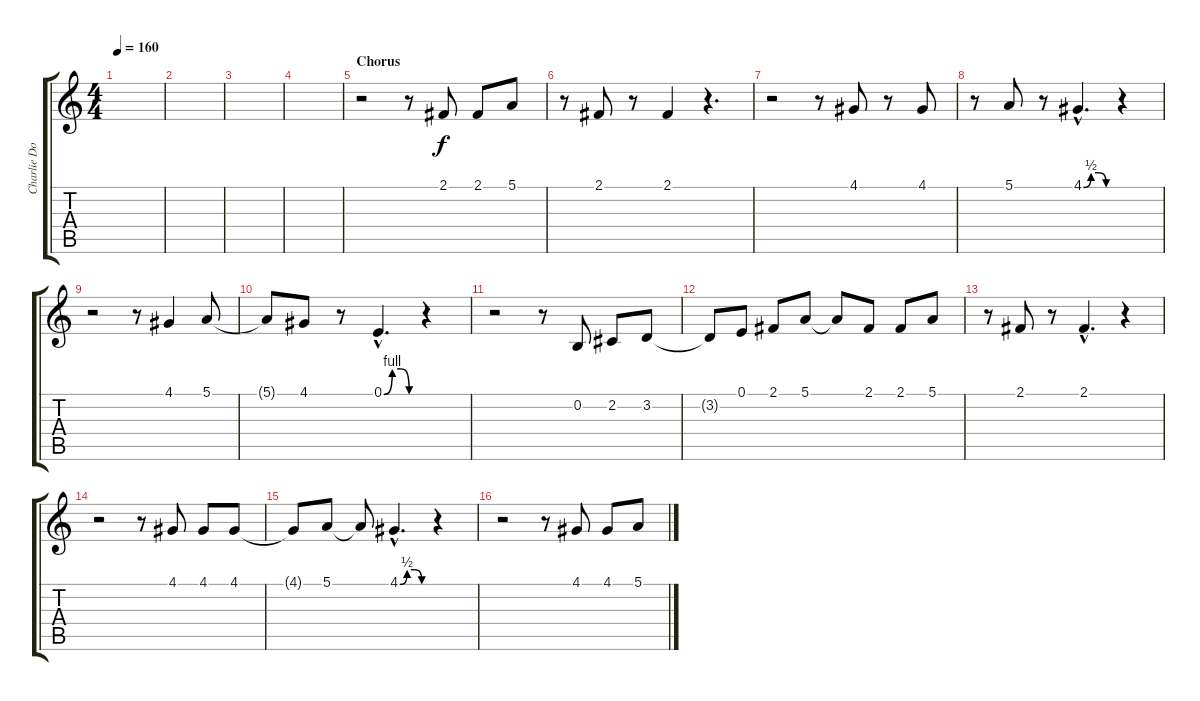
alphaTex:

\track ("Charlie Dominici Lead Vocals" "Charlie Do") {instrument lead6voice}
\staff {score tabs}
\tuning (E4 B3 G3 D3 A2 E2) {hide}
\ts (4 4)
\tempo 160
\clef g2
\ks c
|
|
|
|
\section ("" "Chorus")
r.2 r.8 2.1.8 2.1.8 5.1.8 |
r.8 2.1.8 r.8 2.1.4 r.4{d} |
r.2 r.8 4.1.8 r.8 4.1.8 |
r.8 5.1.8 r.8 4.1{be (custom 0 0 15 2 30 2 45 0 60 0) hac}.4{d} r.4 |
r.2 r.8 4.1.4 5.1.8 |
5.1{t}.8 4.1.8 r.8 0.1{be (custom 0 0 15 4 30 4 45 0 60 0) hac}.4{d} r.4 |
r.2 r.8 0.2.8 2.2.8 3.2.8 |
3.2{t}.8 0.1.8 2.1.8 5.1.8 5.1{t}.8 2.1.8 2.1.8 5.1.8 |
r.8 2.1.8 r.8 2.1{hac}.4{d} r.4 |
r.2 r.8 4.1.8 4.1.8 4.1.8 |
4.1{t}.8 5.1.8 5.1{t}.8 4.1{be (custom 0 0 15 2 30 2 45 0 60 0) hac}.4{d} r.4 |
r.2 r.8 4.1.8 4.1.8 5.1.8
